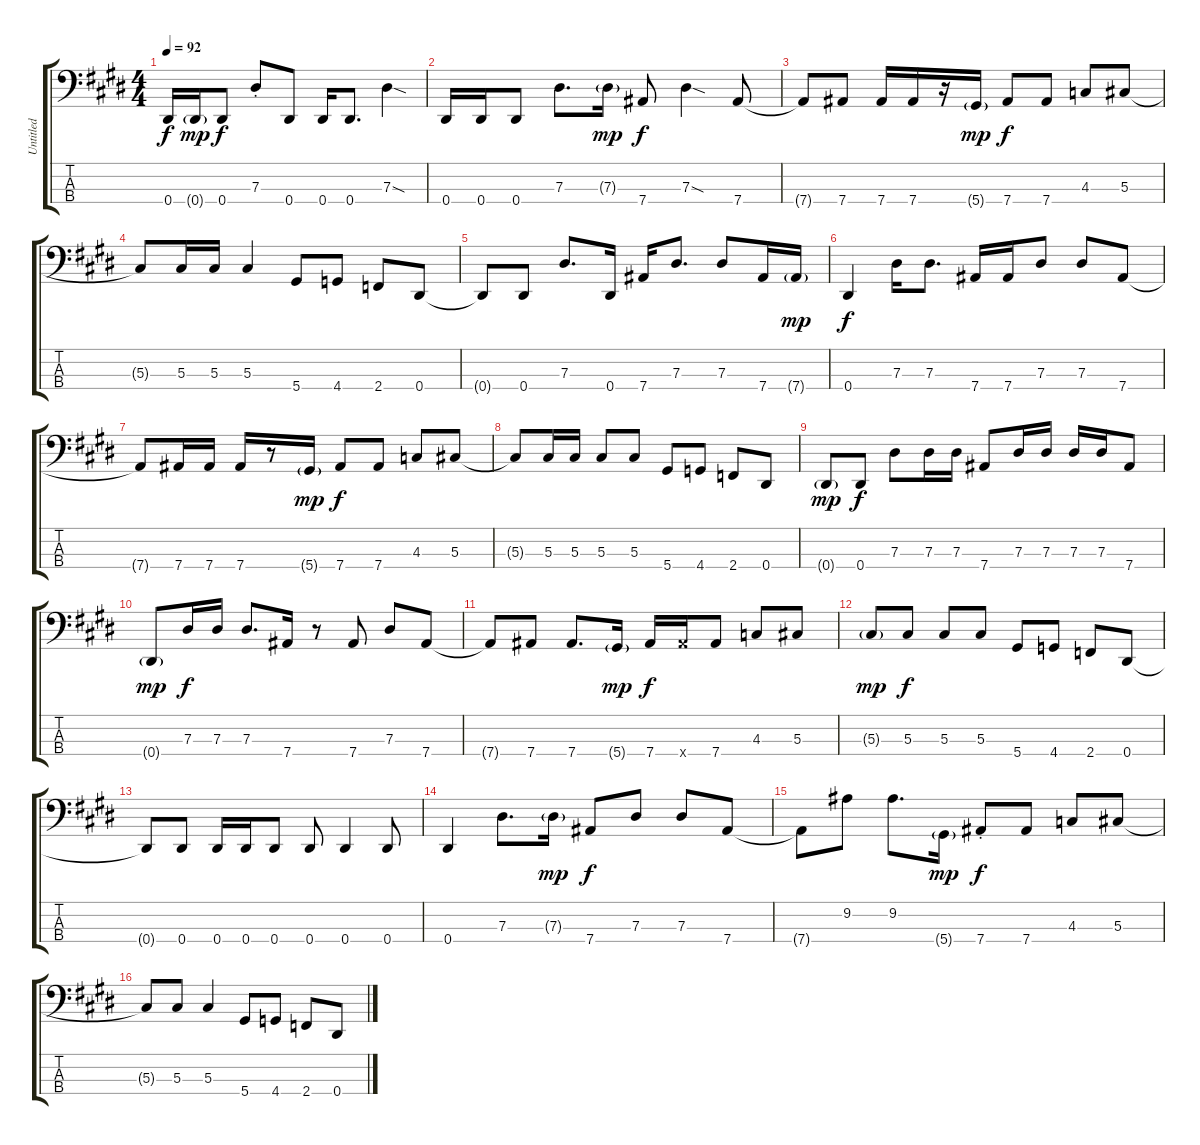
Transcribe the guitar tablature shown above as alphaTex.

\track ("Untitled" "Untitled") {instrument electricbasspick}
\staff {score tabs}
\tuning (Gb2 Db2 Ab1 Eb1) {hide}
\ts (4 4)
\tempo 92
\clef f4
\ks e
0.4{t}.16{dy f} 0.4{g}.16{dy mp} 0.4.8{dy f} 7.3{st}.8 0.4.8 0.4.16 0.4.8{d} 7.3{sod}.4 |
0.4.16 0.4.16 0.4.8 7.3.8{d} 7.3{g}.16{dy mp} 7.4.8{dy f} 7.3{sod}.4 7.4.8 |
7.4{t}.8 7.4.8 7.4.16 7.4.16 r.16 5.4{g}.16{dy mp} 7.4.8{dy f} 7.4.8 4.3.8 5.3.8 |
5.3{t}.8 5.3.16 5.3.16 5.3.4 5.4.8 4.4.8 2.4.8 0.4.8 |
0.4{t}.8 0.4.8 7.3.8{d} 0.4.16 7.4.16 7.3.8{d} 7.3.8 7.4.16 7.4{g}.16{dy mp} |
0.4.4{dy f} 7.3.16 7.3.8{d} 7.4.16 7.4.16 7.3.8 7.3.8 7.4.8 |
7.4{t}.8 7.4.16 7.4.16 7.4.16 r.8 5.4{g}.16{dy mp} 7.4.8{dy f} 7.4.8 4.3.8 5.3.8 |
5.3{t}.8 5.3.16 5.3.16 5.3.8 5.3.8 5.4.8 4.4.8 2.4.8 0.4.8 |
0.4{g}.8{dy mp} 0.4.8{dy f} 7.3.8 7.3.16 7.3.16 7.4.8 7.3.16 7.3.16 7.3.16 7.3.16 7.4.8 |
0.4{g}.8{dy mp} 7.3.16{dy f} 7.3.16 7.3.8{d} 7.4.16 r.8 7.4.8 7.3.8 7.4.8 |
7.4{t}.8 7.4.8 7.4.8{d} 5.4{g}.16{dy mp} 7.4.16{dy f} 7.4{x}.16 7.4.8 4.3.8 5.3.8 |
5.3{g}.8{dy mp} 5.3.8{dy f} 5.3.8 5.3.8 5.4.8 4.4.8 2.4.8 0.4.8 |
0.4{t}.8 0.4.8 0.4.16 0.4.16 0.4.8 0.4.8 0.4.4 0.4.8 |
0.4.4 7.3.8{d} 7.3{g}.16{dy mp} 7.4.8{dy f} 7.3.8 7.3.8 7.4.8 |
7.4{t}.8 9.2.8 9.2.8{d} 5.4{g}.16{dy mp} 7.4{st}.8{dy f} 7.4.8 4.3.8 5.3.8 |
5.3{t}.8 5.3.8 5.3.4 5.4.8 4.4.8 2.4.8 0.4.8
